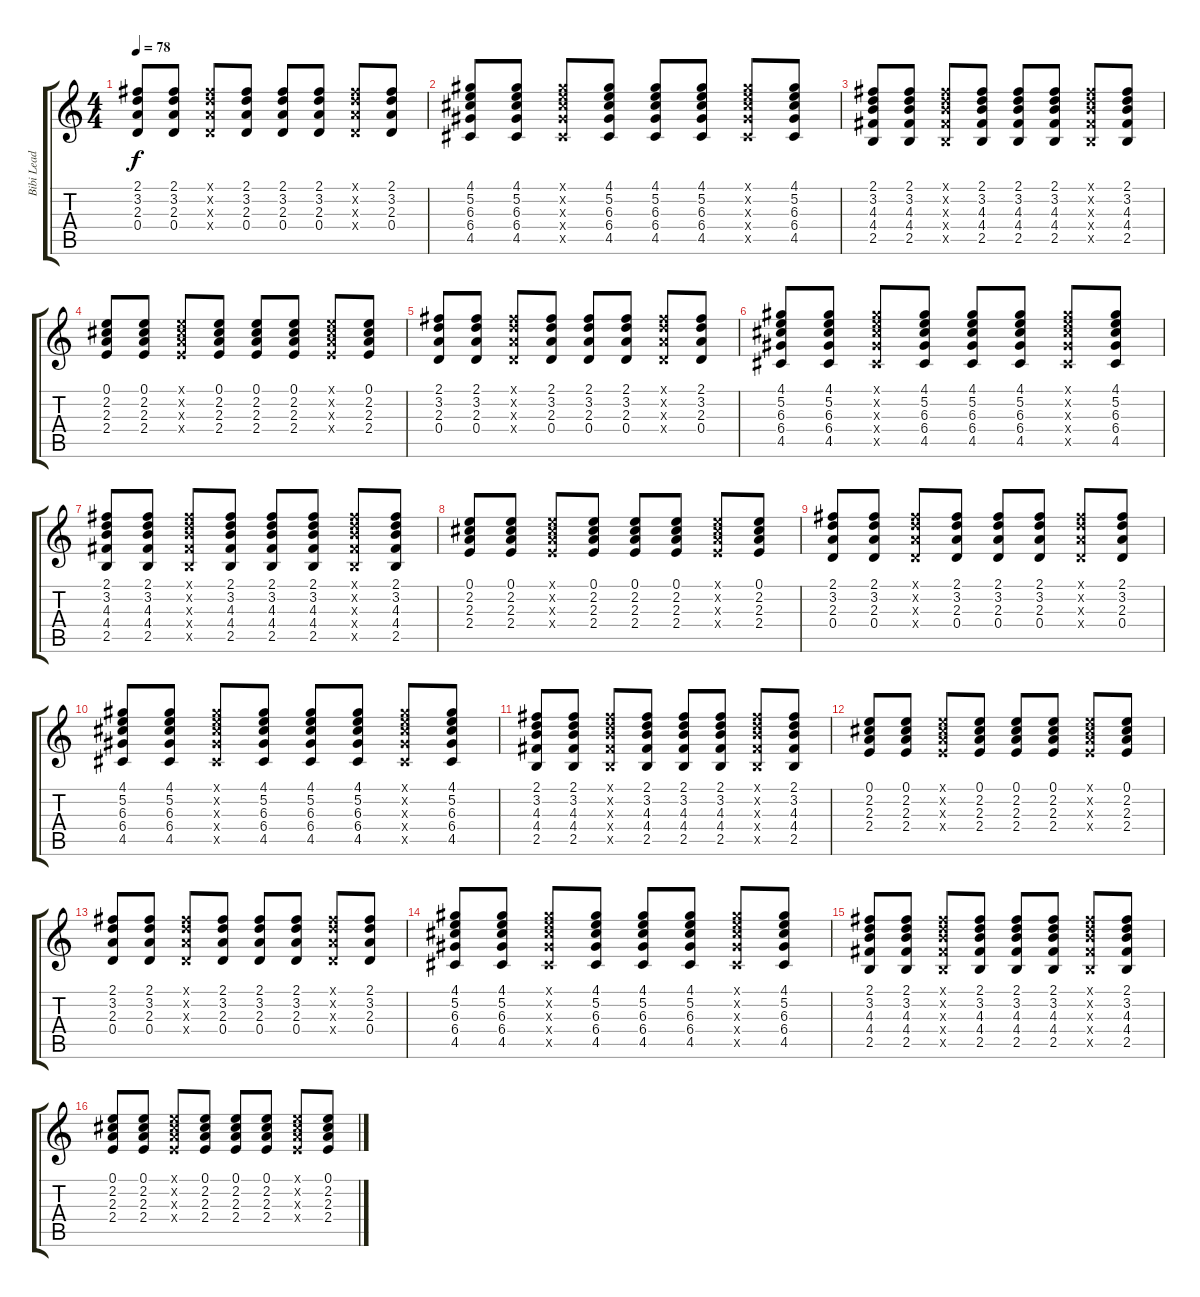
\track ("Bibi Lead Guitar" "Bibi Lead ") {instrument acousticguitarnylon}
\staff {score tabs}
\tuning (E4 B3 G3 D3 A2 E2) {hide}
\ts (4 4)
\tempo 78
\clef g2
\ks c
(2.1 3.2 2.3 0.4).8{dy f} (2.1 3.2 2.3 0.4).8 (2.1{x} 3.2{x} 2.3{x} 0.4{x}).8 (2.1 3.2 2.3 0.4).8 (2.1 3.2 2.3 0.4).8 (2.1 3.2 2.3 0.4).8 (2.1{x} 3.2{x} 2.3{x} 0.4{x}).8 (2.1 3.2 2.3 0.4).8 |
(4.1 5.2 6.3 6.4 4.5).8 (4.1 5.2 6.3 6.4 4.5).8 (4.1{x} 5.2{x} 6.3{x} 6.4{x} 4.5{x}).8 (4.1 5.2 6.3 6.4 4.5).8 (4.1 5.2 6.3 6.4 4.5).8 (4.1 5.2 6.3 6.4 4.5).8 (4.1{x} 5.2{x} 6.3{x} 6.4{x} 4.5{x}).8 (4.1 5.2 6.3 6.4 4.5).8 |
(2.1 3.2 4.3 4.4 2.5).8 (2.1 3.2 4.3 4.4 2.5).8 (2.1{x} 3.2{x} 4.3{x} 4.4{x} 2.5{x}).8 (2.1 3.2 4.3 4.4 2.5).8 (2.1 3.2 4.3 4.4 2.5).8 (2.1 3.2 4.3 4.4 2.5).8 (2.1{x} 3.2{x} 4.3{x} 4.4{x} 2.5{x}).8 (2.1 3.2 4.3 4.4 2.5).8 |
(0.1 2.2 2.3 2.4).8 (0.1 2.2 2.3 2.4).8 (0.1{x} 2.2{x} 2.3{x} 2.4{x}).8 (0.1 2.2 2.3 2.4).8 (0.1 2.2 2.3 2.4).8 (0.1 2.2 2.3 2.4).8 (0.1{x} 2.2{x} 2.3{x} 2.4{x}).8 (0.1 2.2 2.3 2.4).8 |
(2.1 3.2 2.3 0.4).8 (2.1 3.2 2.3 0.4).8 (2.1{x} 3.2{x} 2.3{x} 0.4{x}).8 (2.1 3.2 2.3 0.4).8 (2.1 3.2 2.3 0.4).8 (2.1 3.2 2.3 0.4).8 (2.1{x} 3.2{x} 2.3{x} 0.4{x}).8 (2.1 3.2 2.3 0.4).8 |
(4.1 5.2 6.3 6.4 4.5).8 (4.1 5.2 6.3 6.4 4.5).8 (4.1{x} 5.2{x} 6.3{x} 6.4{x} 4.5{x}).8 (4.1 5.2 6.3 6.4 4.5).8 (4.1 5.2 6.3 6.4 4.5).8 (4.1 5.2 6.3 6.4 4.5).8 (4.1{x} 5.2{x} 6.3{x} 6.4{x} 4.5{x}).8 (4.1 5.2 6.3 6.4 4.5).8 |
(2.1 3.2 4.3 4.4 2.5).8 (2.1 3.2 4.3 4.4 2.5).8 (2.1{x} 3.2{x} 4.3{x} 4.4{x} 2.5{x}).8 (2.1 3.2 4.3 4.4 2.5).8 (2.1 3.2 4.3 4.4 2.5).8 (2.1 3.2 4.3 4.4 2.5).8 (2.1{x} 3.2{x} 4.3{x} 4.4{x} 2.5{x}).8 (2.1 3.2 4.3 4.4 2.5).8 |
(0.1 2.2 2.3 2.4).8 (0.1 2.2 2.3 2.4).8 (0.1{x} 2.2{x} 2.3{x} 2.4{x}).8 (0.1 2.2 2.3 2.4).8 (0.1 2.2 2.3 2.4).8 (0.1 2.2 2.3 2.4).8 (0.1{x} 2.2{x} 2.3{x} 2.4{x}).8 (0.1 2.2 2.3 2.4).8 |
(2.1 3.2 2.3 0.4).8 (2.1 3.2 2.3 0.4).8 (2.1{x} 3.2{x} 2.3{x} 0.4{x}).8 (2.1 3.2 2.3 0.4).8 (2.1 3.2 2.3 0.4).8 (2.1 3.2 2.3 0.4).8 (2.1{x} 3.2{x} 2.3{x} 0.4{x}).8 (2.1 3.2 2.3 0.4).8 |
(4.1 5.2 6.3 6.4 4.5).8 (4.1 5.2 6.3 6.4 4.5).8 (4.1{x} 5.2{x} 6.3{x} 6.4{x} 4.5{x}).8 (4.1 5.2 6.3 6.4 4.5).8 (4.1 5.2 6.3 6.4 4.5).8 (4.1 5.2 6.3 6.4 4.5).8 (4.1{x} 5.2{x} 6.3{x} 6.4{x} 4.5{x}).8 (4.1 5.2 6.3 6.4 4.5).8 |
(2.1 3.2 4.3 4.4 2.5).8 (2.1 3.2 4.3 4.4 2.5).8 (2.1{x} 3.2{x} 4.3{x} 4.4{x} 2.5{x}).8 (2.1 3.2 4.3 4.4 2.5).8 (2.1 3.2 4.3 4.4 2.5).8 (2.1 3.2 4.3 4.4 2.5).8 (2.1{x} 3.2{x} 4.3{x} 4.4{x} 2.5{x}).8 (2.1 3.2 4.3 4.4 2.5).8 |
(0.1 2.2 2.3 2.4).8 (0.1 2.2 2.3 2.4).8 (0.1{x} 2.2{x} 2.3{x} 2.4{x}).8 (0.1 2.2 2.3 2.4).8 (0.1 2.2 2.3 2.4).8 (0.1 2.2 2.3 2.4).8 (0.1{x} 2.2{x} 2.3{x} 2.4{x}).8 (0.1 2.2 2.3 2.4).8 |
(2.1 3.2 2.3 0.4).8 (2.1 3.2 2.3 0.4).8 (2.1{x} 3.2{x} 2.3{x} 0.4{x}).8 (2.1 3.2 2.3 0.4).8 (2.1 3.2 2.3 0.4).8 (2.1 3.2 2.3 0.4).8 (2.1{x} 3.2{x} 2.3{x} 0.4{x}).8 (2.1 3.2 2.3 0.4).8 |
(4.1 5.2 6.3 6.4 4.5).8 (4.1 5.2 6.3 6.4 4.5).8 (4.1{x} 5.2{x} 6.3{x} 6.4{x} 4.5{x}).8 (4.1 5.2 6.3 6.4 4.5).8 (4.1 5.2 6.3 6.4 4.5).8 (4.1 5.2 6.3 6.4 4.5).8 (4.1{x} 5.2{x} 6.3{x} 6.4{x} 4.5{x}).8 (4.1 5.2 6.3 6.4 4.5).8 |
(2.1 3.2 4.3 4.4 2.5).8 (2.1 3.2 4.3 4.4 2.5).8 (2.1{x} 3.2{x} 4.3{x} 4.4{x} 2.5{x}).8 (2.1 3.2 4.3 4.4 2.5).8 (2.1 3.2 4.3 4.4 2.5).8 (2.1 3.2 4.3 4.4 2.5).8 (2.1{x} 3.2{x} 4.3{x} 4.4{x} 2.5{x}).8 (2.1 3.2 4.3 4.4 2.5).8 |
(0.1 2.2 2.3 2.4).8 (0.1 2.2 2.3 2.4).8 (0.1{x} 2.2{x} 2.3{x} 2.4{x}).8 (0.1 2.2 2.3 2.4).8 (0.1 2.2 2.3 2.4).8 (0.1 2.2 2.3 2.4).8 (0.1{x} 2.2{x} 2.3{x} 2.4{x}).8 (0.1 2.2 2.3 2.4).8
